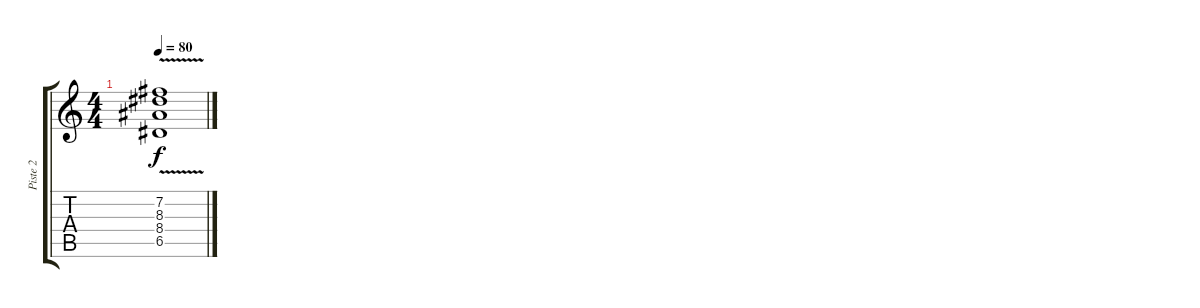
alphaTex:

\track ("Piste 2" "Piste 2") {instrument electricguitarclean}
\staff {score tabs}
\tuning (E4 B3 G3 D3 A2 E2) {hide}
\ts (4 4)
\tempo 80
\clef g2
\ks c
(7.2{v} 8.3 8.4 6.5).1{dy f}
